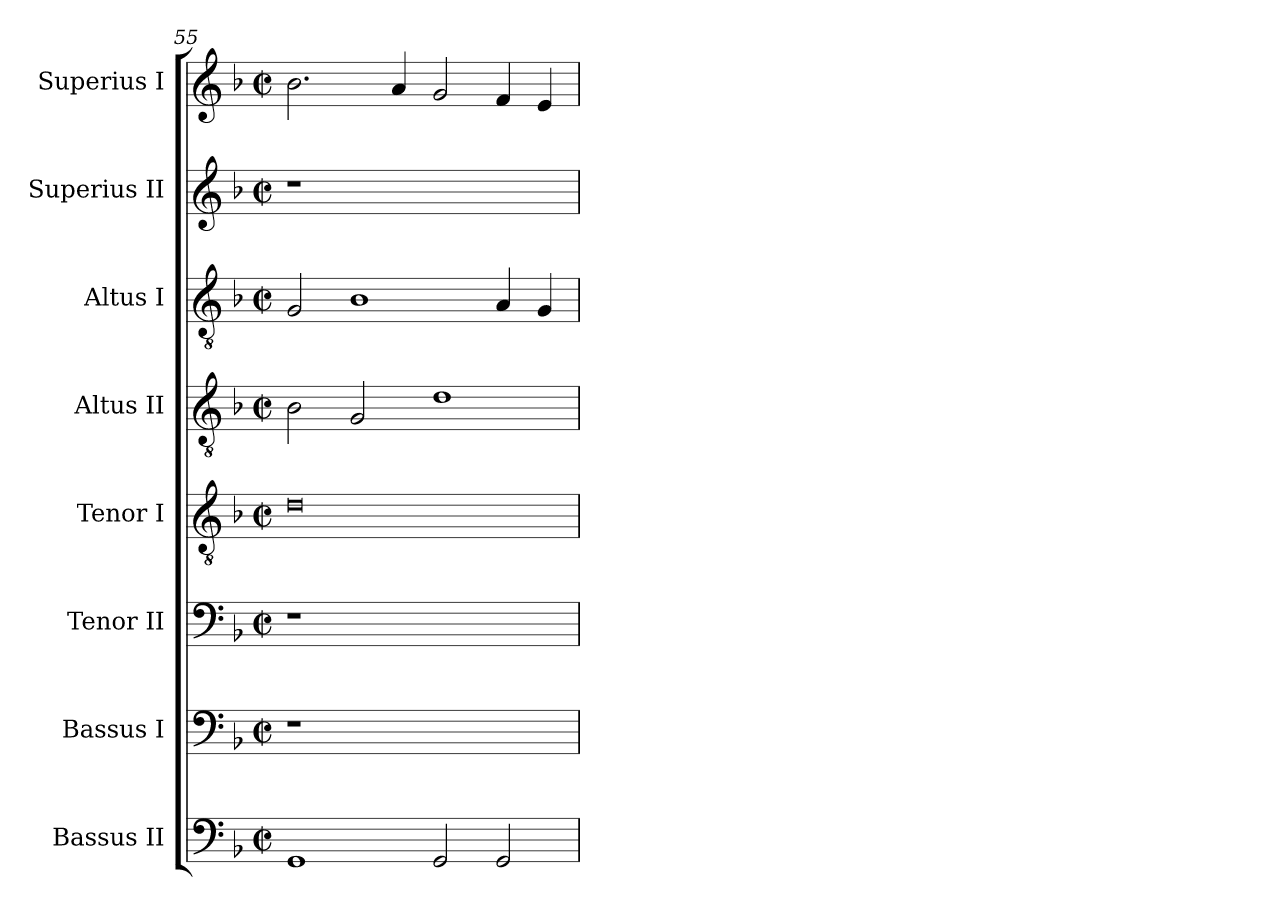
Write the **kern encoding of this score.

**kern	**kern	**kern	**kern	**kern	**kern	**kern	**kern
*part8	*part7	*part6	*part5	*part4	*part3	*part2	*part1
*staff8	*staff7	*staff6	*staff5	*staff4	*staff3	*staff2	*staff1
*I"Bassus II	*I"Bassus I	*I"Tenor II	*I"Tenor I	*I"Altus II	*I"Altus I	*I"Superius II	*I"Superius I
*I'B. II	*I'B. I	*I'T. II	*I'T. I	*I'A. II	*I'A. I	*I'S. II	*I'S. I
*clefF4	*clefF4	*clefF4	*clefGv2	*clefGv2	*clefGv2	*clefG2	*clefG2
*	*	*	*ITrd7c12	*ITrd7c12	*ITrd7c12	*	*
*k[b-]	*k[b-]	*k[b-]	*k[b-]	*k[b-]	*k[b-]	*k[b-]	*k[b-]
*F:	*F:	*F:	*F:	*F:	*F:	*F:	*F:
*M2/2	*M2/2	*M2/2	*M2/2	*M2/2	*M2/2	*M2/2	*M2/2
*met(c|)	*met(c|)	*met(c|)	*met(c|)	*met(c|)	*met(c|)	*met(c|)	*met(c|)
=55	=55	=55	=55	=55	=55	=55	=55
!	!LO:N:vis=1	!LO:N:vis=1	!	!	!	!LO:N:vis=1	!
1GGi	1r	1r	0Di	2BB-i\	2GGi/	1r	2.b-i\
.	.	.	.	2GGi/	1BB-i	.	.
.	.	.	.	.	.	.	4ai/
2GGi/	1ryy	1ryy	.	1Di	.	1ryy	2gi/
2GGi/	.	.	.	.	4AAi/	.	4fi/
.	.	.	.	.	4GGi/	.	4ei/
=	=	=	=	=	=	=	=
*-	*-	*-	*-	*-	*-	*-	*-
